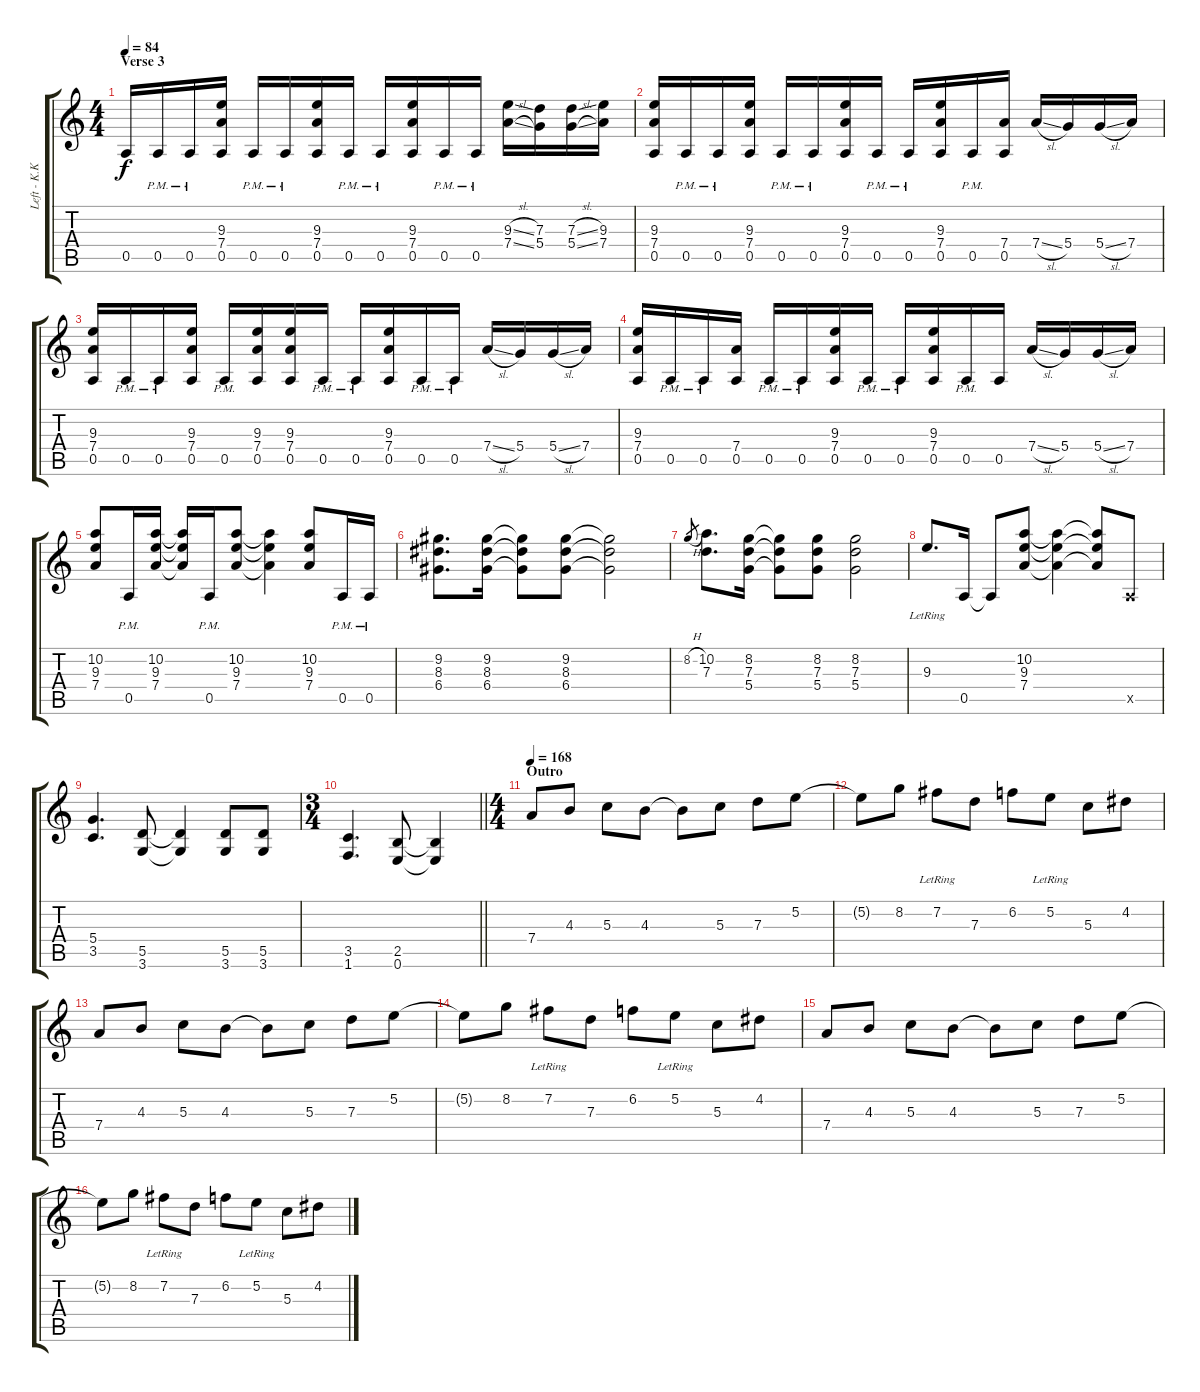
\track ("Left - K.K. Downing" "Left - K.K") {instrument distortionguitar}
\staff {score tabs}
\tuning (E4 B3 G3 D3 A2 E2) {hide}
\ts (4 4)
\section ("" "Verse 3")
\tempo 84
\clef g2
\ks c
0.5.16{dy f} 0.5{pm}.16 0.5{pm}.16 (9.3 7.4 0.5).16 0.5{pm}.16 0.5{pm}.16 (9.3 7.4 0.5).16 0.5{pm}.16 0.5{pm}.16 (9.3 7.4 0.5).16 0.5{pm}.16 0.5{pm}.16 (9.3{sl} 7.4{sl}).16 (7.3 5.4).16 (7.3{sl} 5.4{sl}).16 (9.3 7.4).16 |
(9.3 7.4 0.5).16 0.5{pm}.16 0.5{pm}.16 (9.3 7.4 0.5).16 0.5{pm}.16 0.5{pm}.16 (9.3 7.4 0.5).16 0.5{pm}.16 0.5{pm}.16 (9.3 7.4 0.5).16 0.5{pm}.16 (7.4 0.5).16 7.4{sl}.16 5.4.16 5.4{sl}.16 7.4.16 |
(9.3 7.4 0.5).16 0.5{pm}.16 0.5{pm}.16 (9.3 7.4 0.5).16 0.5{pm}.16 (9.3 7.4 0.5).16 (9.3 7.4 0.5).16 0.5{pm}.16 0.5{pm}.16 (9.3 7.4 0.5).16 0.5{pm}.16 0.5{pm}.16 7.4{sl}.16 5.4.16 5.4{sl}.16 7.4.16 |
(9.3 7.4 0.5).16 0.5{pm}.16 0.5{pm}.16 (7.4 0.5).16 0.5{pm}.16 0.5{pm}.16 (9.3 7.4 0.5).16 0.5{pm}.16 0.5{pm}.16 (9.3 7.4 0.5).16 0.5{pm}.16 0.5.16 7.4{sl}.16 5.4.16 5.4{sl}.16 7.4.16 |
(10.2 9.3 7.4).8 0.5{pm}.16 (10.2 9.3 7.4).16 (10.2{t} 9.3{t} 7.4{t}).16 0.5{pm}.16 (10.2 9.3 7.4).8 (10.2{t} 9.3{t} 7.4{t}).4 (10.2 9.3 7.4).8 0.5{pm}.16 0.5{pm}.16 |
(9.2 8.3 6.4).8{d} (9.2 8.3 6.4).16 (9.2{t} 8.3{t} 6.4{t}).8 (9.2 8.3 6.4).8 (9.2{t} 8.3{t} 6.4{t}).2 |
8.2{h}.8{gr} (10.2 7.3).8{d} (8.2 7.3 5.4).16 (8.2{t} 7.3{t} 5.4{t}).8 (8.2 7.3 5.4).8 (8.2 7.3 5.4).2 |
9.3{lr}.8{d} 0.5.16 0.5{t}.8 (10.2 9.3 7.4).8 (10.2{t} 9.3{t} 7.4{t}).4 (10.2{t} 9.3{t} 7.4{t}).8 0.5{x}.8 |
(5.4 3.5).4{d} (5.5 3.6).8 (5.5{t} 3.6{t}).4 (5.5 3.6).8 (5.5 3.6).8 |
\ts (3 4)
\barLineRight lightlight
(3.5 1.6).4{d} (2.5 0.6).8 (2.5{t} 0.6{t}).4 |
\ts (4 4)
\section ("" "Outro")
\tempo 168
7.4.8 4.3.8 5.3.8 4.3.8 4.3{t}.8 5.3.8 7.3.8 5.2.8 |
5.2{t}.8 8.2.8 7.2{lr}.8 7.3.8 6.2.8 5.2{lr}.8 5.3.8 4.2.8 |
7.4.8 4.3.8 5.3.8 4.3.8 4.3{t}.8 5.3.8 7.3.8 5.2.8 |
5.2{t}.8 8.2.8 7.2{lr}.8 7.3.8 6.2.8 5.2{lr}.8 5.3.8 4.2.8 |
7.4.8 4.3.8 5.3.8 4.3.8 4.3{t}.8 5.3.8 7.3.8 5.2.8 |
5.2{t}.8 8.2.8 7.2{lr}.8 7.3.8 6.2.8 5.2{lr}.8 5.3.8 4.2.8
